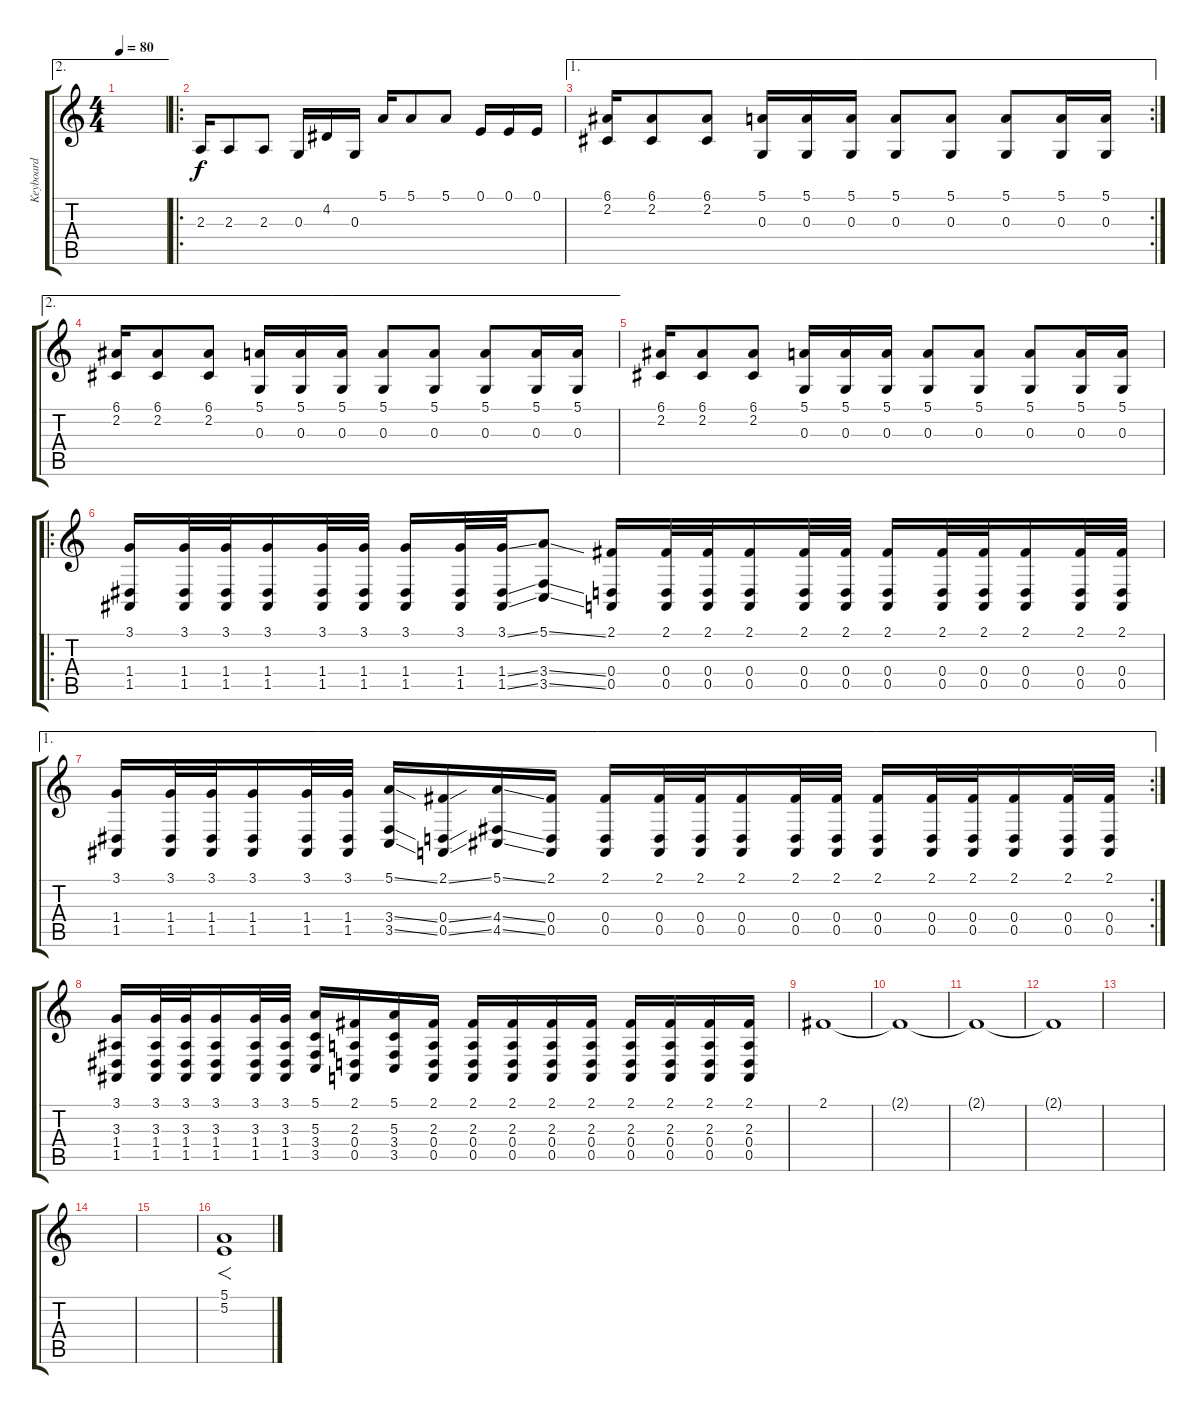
\track ("Keyboard" "Keyboard") {instrument fx8scifi}
\staff {score tabs}
\tuning (E4 B3 G3 D3 A2 E2) {hide}
\ae 2
\ts (4 4)
\tempo 80
\clef g2
\ks c
|
\ro
\section ("" "")
2.3.16 2.3.8 2.3.8 0.3.16 4.2.16 0.3.16 5.1.16 5.1.8 5.1.8 0.1.16 0.1.16 0.1.16 |
\ae 1
\rc 2
(6.1 2.2).16 (6.1 2.2).8 (6.1 2.2).8 (5.1 0.3).16 (5.1 0.3).16 (5.1 0.3).16 (5.1 0.3).8 (5.1 0.3).8 (5.1 0.3).8 (5.1 0.3).16 (5.1 0.3).16 |
\ae 2
(6.1 2.2).16 (6.1 2.2).8 (6.1 2.2).8 (5.1 0.3).16 (5.1 0.3).16 (5.1 0.3).16 (5.1 0.3).8 (5.1 0.3).8 (5.1 0.3).8 (5.1 0.3).16 (5.1 0.3).16 |
(6.1 2.2).16 (6.1 2.2).8 (6.1 2.2).8 (5.1 0.3).16 (5.1 0.3).16 (5.1 0.3).16 (5.1 0.3).8 (5.1 0.3).8 (5.1 0.3).8 (5.1 0.3).16 (5.1 0.3).16 |
\ro
\section ("" "")
(3.1 1.4 1.5).16 (3.1 1.4 1.5).32 (3.1 1.4 1.5).32 (3.1 1.4 1.5).16 (3.1 1.4 1.5).32 (3.1 1.4 1.5).32 (3.1 1.4 1.5).16 (3.1 1.4 1.5).32 (3.1{ss} 1.4{ss} 1.5{ss}).32 (5.1{ss} 3.4{ss} 3.5{ss}).8 (2.1 0.4 0.5).16 (2.1 0.4 0.5).32 (2.1 0.4 0.5).32 (2.1 0.4 0.5).16 (2.1 0.4 0.5).32 (2.1 0.4 0.5).32 (2.1 0.4 0.5).16 (2.1 0.4 0.5).32 (2.1 0.4 0.5).32 (2.1 0.4 0.5).16 (2.1 0.4 0.5).32 (2.1 0.4 0.5).32 |
\ae 1
\rc 2
(3.1 1.4 1.5).16 (3.1 1.4 1.5).32 (3.1 1.4 1.5).32 (3.1 1.4 1.5).16 (3.1 1.4 1.5).32 (3.1 1.4 1.5).32 (5.1{ss} 3.4{ss} 3.5{ss}).16 (2.1{ss} 0.4{ss} 0.5{ss}).16 (5.1{ss} 4.4{ss} 4.5{ss}).16 (2.1 0.4 0.5).16 (2.1 0.4 0.5).16 (2.1 0.4 0.5).32 (2.1 0.4 0.5).32 (2.1 0.4 0.5).16 (2.1 0.4 0.5).32 (2.1 0.4 0.5).32 (2.1 0.4 0.5).16 (2.1 0.4 0.5).32 (2.1 0.4 0.5).32 (2.1 0.4 0.5).16 (2.1 0.4 0.5).32 (2.1 0.4 0.5).32 |
(3.1 3.3 1.4 1.5).16 (3.1 3.3 1.4 1.5).32 (3.1 3.3 1.4 1.5).32 (3.1 3.3 1.4 1.5).16 (3.1 3.3 1.4 1.5).32 (3.1 3.3 1.4 1.5).32 (5.1 5.3 3.4 3.5).16 (2.1 2.3 0.4 0.5).16 (5.1 5.3 3.4 3.5).16 (2.1 2.3 0.4 0.5).16 (2.1 2.3 0.4 0.5).16 (2.1 2.3 0.4 0.5).16 (2.1 2.3 0.4 0.5).16 (2.1 2.3 0.4 0.5).16 (2.1 2.3 0.4 0.5).16 (2.1 2.3 0.4 0.5).16 (2.1 2.3 0.4 0.5).16 (2.1 2.3 0.4 0.5).16 |
\section ("" "")
2.1.1 |
2.1{t}.1 |
2.1{t}.1{volume 0} |
2.1{t}.1 |
|
|
|
(5.1 5.2).1{f}
